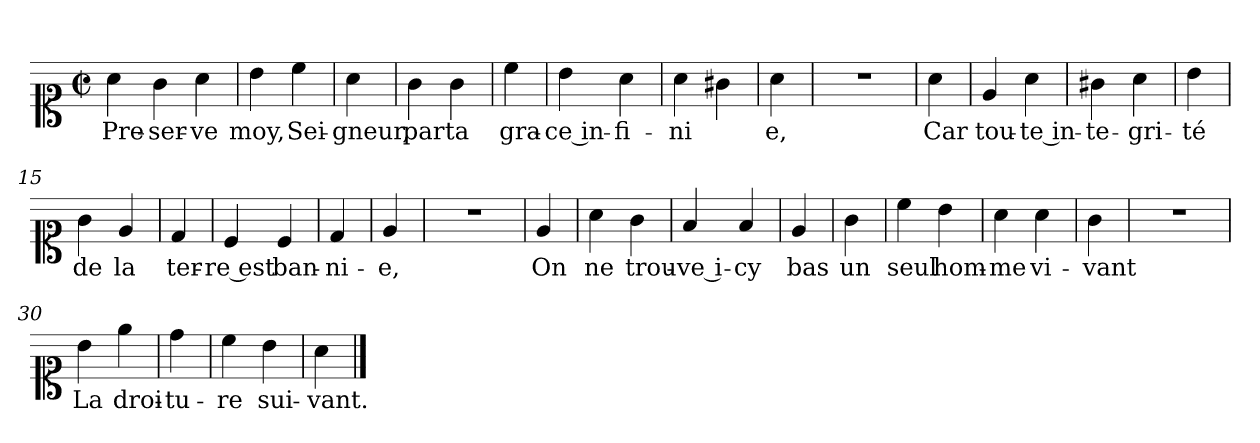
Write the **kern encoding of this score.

**kern	**text
*part1	*part1
*staff1	*staff1
*clefC1	*
*k[]	*
*C:	*
*M2/2	*
*met(c|)	*
=1	=1
4a	Pre-
4g	-ser-
4a	-ve
=3	=3
4b	moy,
4cc	Sei-
=4	=4
4a	-gneur,
=5	=5
4g	par
4g	ta
=6	=6
4cc	gra-
=7	=7
4b	-ce in-
4a	-fi-
=8	=8
4a	-ni-
4g#X	--
=9	=9
4a	-e,
=10	=10
1r	.
=11	=11
4a	Car
=12	=12
4e	tou-
4a	-te in-
=13	=13
4g#X	-te-
4a	-gri-
=14	=14
4b	-té
=15	=15
4g	de
4e	la
=16	=16
4d	ter-
=17	=17
4c	-re est
4c	ban-
=18	=18
4d	-ni-
=19	=19
4e	-e,
=20	=20
1r	.
=21	=21
4e	On
=22	=22
4a	ne
4g	trou-
=23	=23
4f	-ve i-
4f	-cy
=24	=24
4e	bas
=25	=25
4g	un
=26	=26
4cc	seul
4b	hom-
=27	=27
4a	-me
4a	vi-
=28	=28
4g	-vant
=29	=29
1r	.
=30	=30
4b	La
4ee	droi-
=31	=31
4dd	-tu-
=32	=32
4cc	-re
4b	sui-
=33	=33
4a	-vant.
==	==
*-	*-
